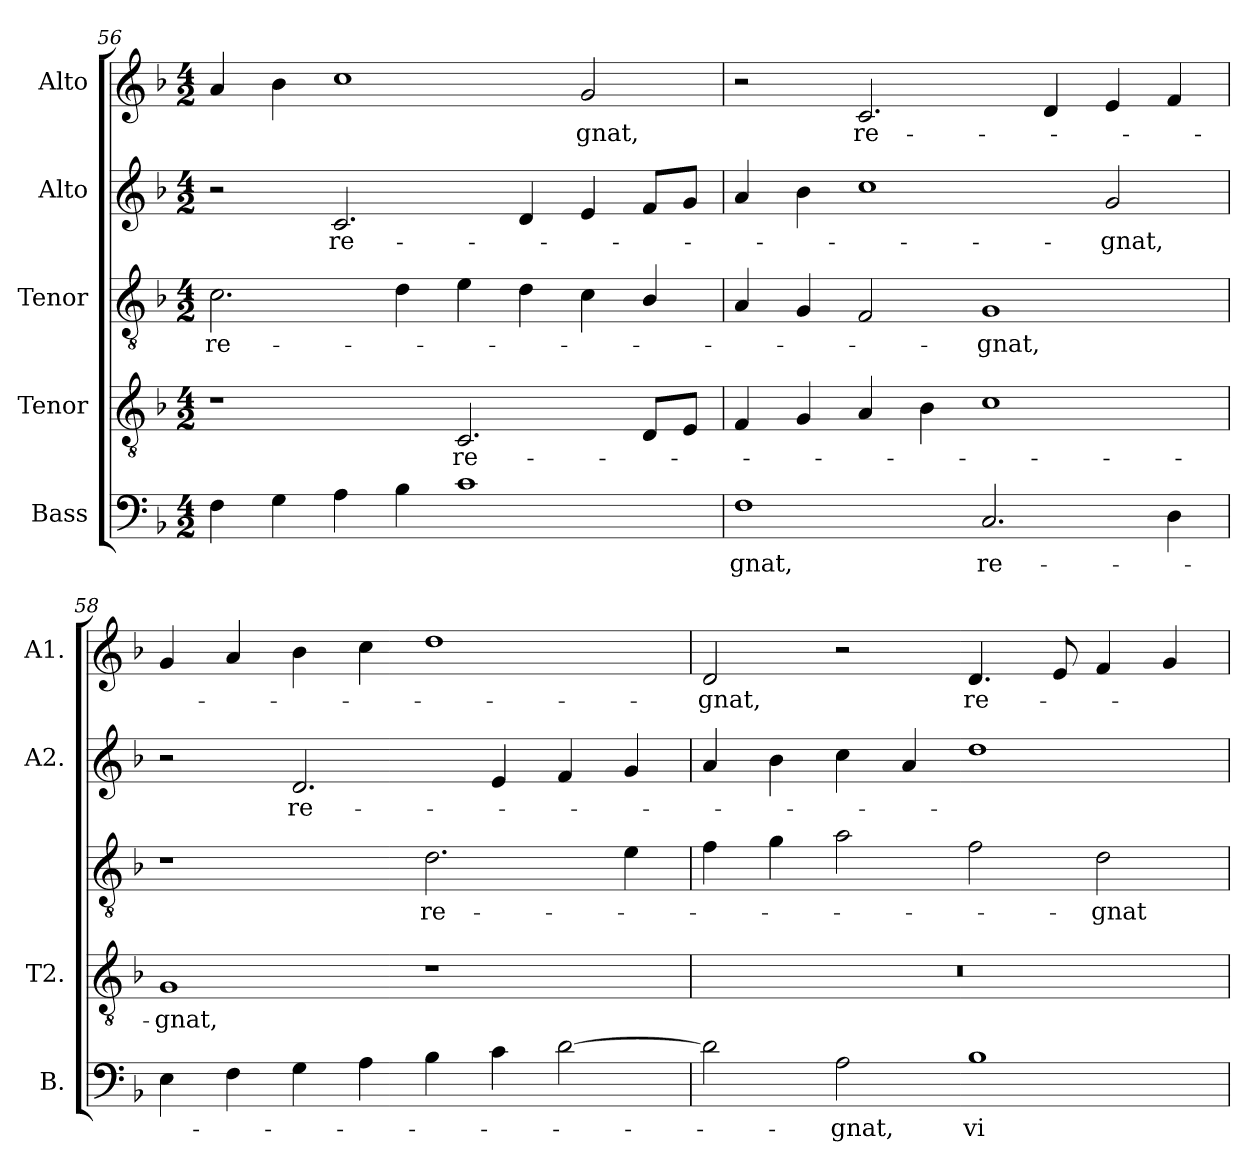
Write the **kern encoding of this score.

**kern	**text	**kern	**text	**kern	**text	**kern	**text	**kern	**text
*part5	*part5	*part4	*part4	*part3	*part3	*part2	*part2	*part1	*part1
*staff5	*staff5	*staff4	*staff4	*staff3	*staff3	*staff2	*staff2	*staff1	*staff1
*I"Bass	*	*I"Tenor	*	*I"Tenor	*	*I"Alto	*	*I"Alto	*
*I'B.	*	*I'T2.	*	*	*	*I'A2.	*	*I'A1.	*
*clefF4	*	*clefGv2	*	*clefGv2	*	*clefG2	*	*clefG2	*
*	*	*ITrd7c12	*	*ITrd7c12	*	*	*	*	*
*k[b-]	*	*k[b-]	*	*k[b-]	*	*k[b-]	*	*k[b-]	*
*F:	*	*F:	*	*F:	*	*F:	*	*F:	*
*M4/2	*	*M4/2	*	*M4/2	*	*M4/2	*	*M4/2	*
=56	=56	=56	=56	=56	=56	=56	=56	=56	=56
!	!	!	!	!	!LO:LY:b:color=#000000	!	!	!	!
4Fi\	.	1r	.	2.Ci\	re-	2r	.	4ai/	.
4Gi\	.	.	.	.	.	.	.	4b-i\	.
!	!	!	!	!	!	!	!LO:LY:b:color=#000000	!	!
4Ai\	.	.	.	.	.	2.ci/	re-	1cci	.
4B-i\	.	.	.	4Di\	.	.	.	.	.
!	!	!	!LO:LY:b:color=#000000	!	!	!	!	!	!
1ci	.	2.CCi/	re-	4Ei\	.	.	.	.	.
.	.	.	.	4Di\	.	4di/	.	.	.
!	!	!	!	!	!	!	!	!	!LO:LY:b:color=#000000
.	.	.	.	4Ci\	.	4ei/	.	2gi/	-gnat,
.	.	8DDi/L	.	4BB-i/	.	8fi/L	.	.	.
.	.	8EEi/J	.	.	.	8gi/J	.	.	.
=57	=57	=57	=57	=57	=57	=57	=57	=57	=57
!	!LO:LY:b:color=#000000	!	!	!	!	!	!	!	!
1Fi	-gnat,	4FFi/	.	4AAi/	.	4ai/	.	2r	.
.	.	4GGi/	.	4GGi/	.	4b-i\	.	.	.
!	!	!	!	!	!	!	!	!	!LO:LY:b:color=#000000
.	.	4AAi/	.	2FFi/	.	1cci	.	2.ci/	re-
.	.	4BB-i\	.	.	.	.	.	.	.
!	!LO:LY:b:color=#000000	!	!	!	!	!	!	!	!
!	!	!	!	!	!LO:LY:b:color=#000000	!	!	!	!
2.Ci/	re-	1Ci	.	1GGi	-gnat,	.	.	.	.
.	.	.	.	.	.	.	.	4di/	.
!	!	!	!	!	!	!	!LO:LY:b:color=#000000	!	!
.	.	.	.	.	.	2gi/	-gnat,	4ei/	.
4Di\	.	.	.	.	.	.	.	4fi/	.
=58	=58	=58	=58	=58	=58	=58	=58	=58	=58
!	!	!	!LO:LY:b:color=#000000	!	!	!	!	!	!
4Ei\	.	1GGi	-gnat,	1r	.	2r	.	4gi/	.
4Fi\	.	.	.	.	.	.	.	4ai/	.
!	!	!	!	!	!	!	!LO:LY:b:color=#000000	!	!
4Gi\	.	.	.	.	.	2.di/	re-	4b-i\	.
4Ai\	.	.	.	.	.	.	.	4cci\	.
!	!	!	!	!	!LO:LY:b:color=#000000	!	!	!	!
4B-i\	.	1r	.	2.Di\	re-	.	.	1ddi	.
4ci\	.	.	.	.	.	4ei/	.	.	.
[2di\	.	.	.	.	.	4fi/	.	.	.
.	.	.	.	4Ei\	.	4gi/	.	.	.
!!LO:PB:g=z
=59	=59	=59	=59	=59	=59	=59	=59	=59	=59
!	!	!LO:N:vis=1	!	!	!	!	!	!	!
!	!	!	!	!	!	!	!	!	!LO:LY:b:color=#000000
2di\]	.	0r	.	4Fi\	.	4ai/	.	2di/	-gnat,
.	.	.	.	4Gi\	.	4b-i\	.	.	.
!	!LO:LY:b:color=#000000	!	!	!	!	!	!	!	!
2Ai\	-gnat,	.	.	2Ai\	.	4cci\	.	2r	.
.	.	.	.	.	.	4ai/	.	.	.
!	!LO:LY:b:color=#000000	!	!	!	!	!	!	!	!
!	!	!	!	!	!	!	!	!	!LO:LY:b:color=#000000
1B-i	vi-	.	.	2Fi\	.	1ddi	.	4.di/	re-
.	.	.	.	.	.	.	.	8ei/	.
!	!	!	!	!	!LO:LY:b:color=#000000	!	!	!	!
.	.	.	.	2Di\	-gnat	.	.	4fi/	.
.	.	.	.	.	.	.	.	4gi/	.
=	=	=	=	=	=	=	=	=	=
*-	*-	*-	*-	*-	*-	*-	*-	*-	*-
